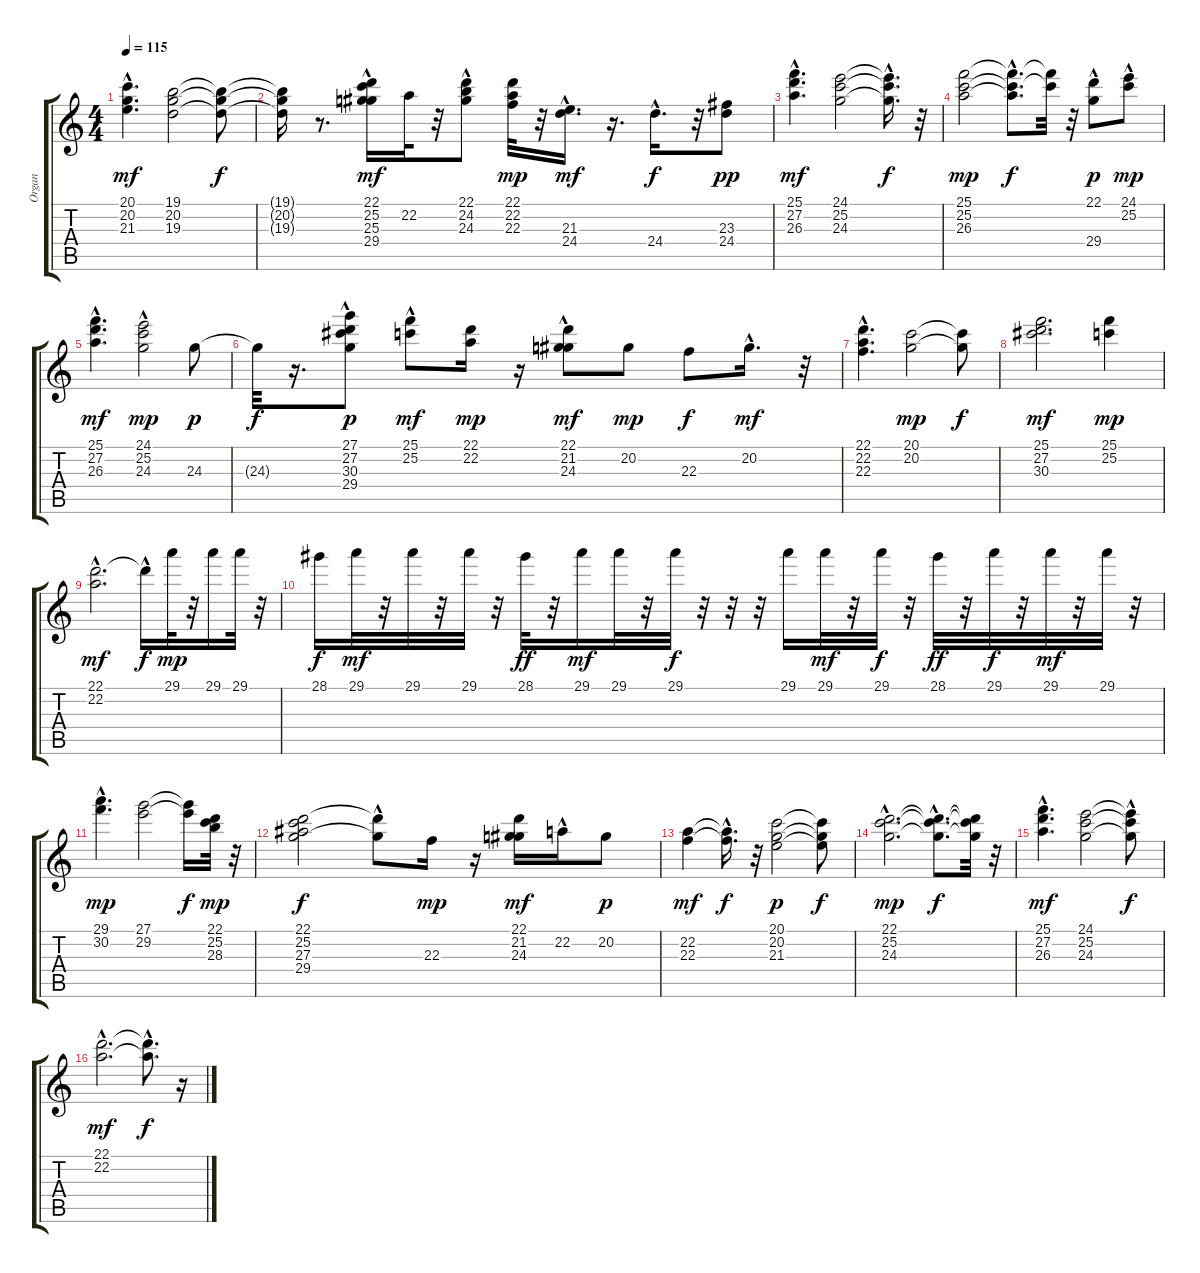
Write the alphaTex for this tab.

\track ("Organ" "Organ") {instrument rockorgan}
\staff {score tabs}
\tuning (E4 B3 G3 D3 A2 E2) {hide}
\ts (4 4)
\tempo 115
\clef g2
\ks c
(20.1{hac} 20.2 21.3).4{d dy mf} (19.1 20.2 19.3).2 (19.1{t} 20.2{t} 19.3{t}).8{dy f} |
(19.1{t} 20.2{t} 19.3{t}).16 r.8{d} (22.1{hac} 25.2 25.3 29.4).16{dy mf} 22.2.32 r.32 (22.1{hac} 24.2 24.3{hac}).8 (22.1 22.2 22.3).32{dy mp} r.32 (21.3 24.4{hac}).16{d dy mf} r.16{d} 24.4{hac}.16{d dy f} r.32 (23.3 24.4).8{dy pp} |
(25.1{hac} 27.2 26.3).4{d dy mf} (24.1 25.2 24.3).2 (24.1{hac t} 25.2{hac t} 24.3{t}).16{d dy f} r.32 |
(25.1 25.2 26.3).2{dy mp} (25.1{hac t} 25.2{hac t} 26.3{hac t}).8{d dy f} (25.1{t} 25.2{t}).32 r.32 (22.1 29.4{hac}).8{dy p} (24.1{hac} 25.2).8{dy mp} |
(25.1{hac} 27.2{hac} 26.3).4{d dy mf} (24.1 25.2 24.3{hac}).2{dy mp} 24.3.8{dy p} |
24.3{t}.32{dy f} r.16{d} (27.1 27.2{hac} 30.3 29.4{hac}).8{dy p} (25.1 25.2{hac}).8{dy mf} (22.1 22.2).16{dy mp} r.16 (22.1{hac} 21.2{hac} 24.3).8{dy mf} 20.2.8{dy mp} 22.3.8{dy f} 20.2{hac}.16{d dy mf} r.32 |
(22.1{hac} 22.2{hac} 22.3{hac}).4{d} (20.1 20.2).2{dy mp} (20.1{t} 20.2{t}).8{dy f} |
(25.1 27.2 30.3).2{d dy mf} (25.1 25.2).4{dy mp} |
(22.1{hac} 22.2).2{d dy mf} 22.1{hac t}.16{dy f} 29.1.32{dy mp} r.32 29.1.16 29.1.32 r.32 |
28.1.16{dy f} 29.1.32{dy mf} r.32 29.1.32 r.32 29.1.32 r.32 28.1.32{dy ff} r.32 29.1.16{dy mf} 29.1.32 r.32 29.1.32{dy f} r.32 r.32 r.32 29.1.16 29.1.32{dy mf} r.32 29.1.32{dy f} r.32 28.1.32{dy ff} r.32 29.1.32{dy f} r.32 29.1.32{dy mf} r.32 29.1.32 r.32 |
(29.1{hac} 30.2).4{d dy mp} (27.1 29.2).2 (27.1{t} 29.2{t}).16{dy f} (22.1 25.2 28.3).32{dy mp} r.32 |
(22.1 25.2 27.3 29.4).2{dy f} (22.1{hac t} 29.4{t}).8 22.3.16{dy mp} r.16 (22.1 21.2 24.3).16{dy mf} 22.2{hac}.16 20.2.8{dy p} |
(22.2 22.3).4{dy mf} (22.2{hac t} 22.3{t}).16{d dy f} r.32 (20.1 20.2 21.3).2{dy p} (20.1{t} 20.2{t} 21.3{t}).8{dy f} |
(22.1{hac} 25.2{hac} 24.3{hac}).2{d dy mp} (22.1{hac t} 25.2{hac t} 24.3{hac t}).8{d dy f} (22.1{t} 25.2{t} 24.3{t}).32 r.32 |
(25.1{hac} 27.2 26.3).4{d dy mf} (24.1 25.2 24.3).2 (24.1{t} 25.2{t} 24.3{hac t}).8{dy f} |
(22.1{hac} 22.2{hac}).2{d dy mf} (22.1{hac t} 22.2{hac t}).8{d dy f} r.16
